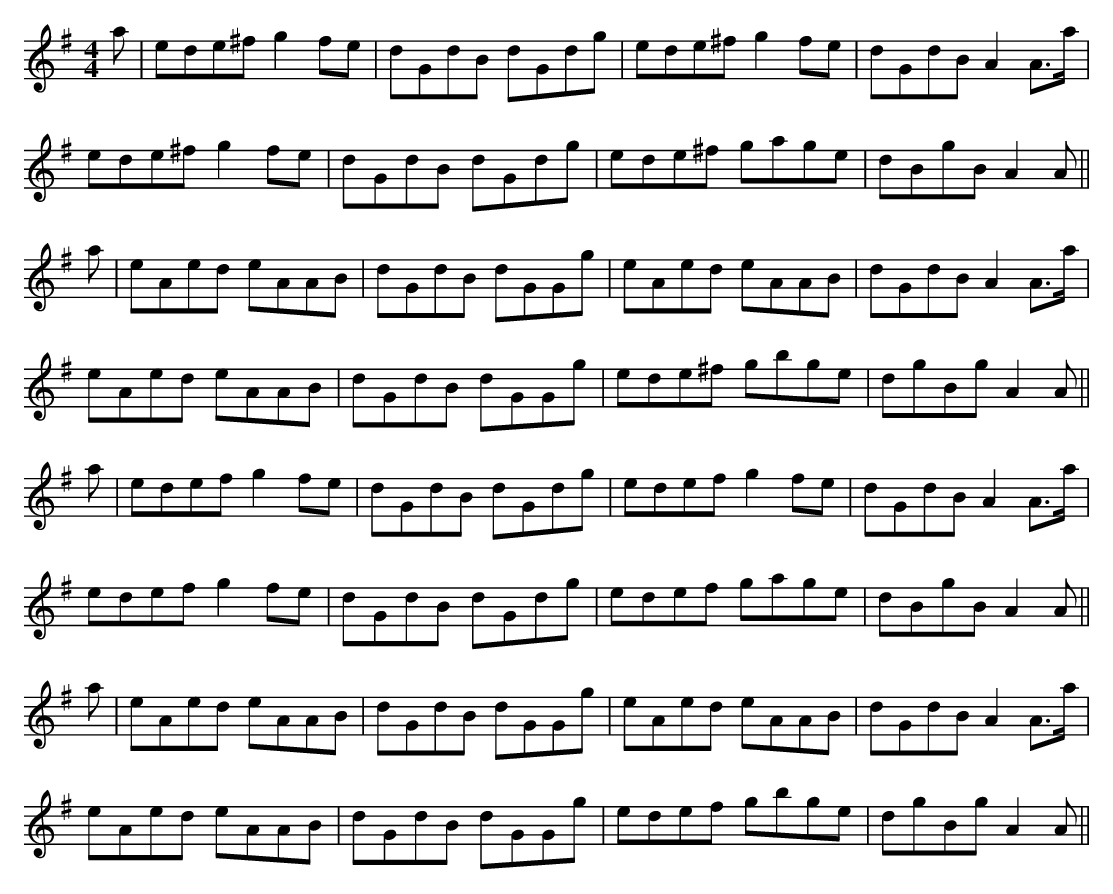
X:1
M:4/4
K:Ador
a|ede^f g2fe|dGdB dGdg|ede^f g2 fe|dGdB A2 A>a|
ede^f g2fe|dGdB dGdg|ede^f gage|dBgB A2A||
a|eAed eAAB|dGdB dGGg|eAed eAAB|dGdB A2 A>a|
eAed eAAB|dGdB dGGg|ede^f gbge|dgBg A2A||
a|edef g2fe|dGdB dGdg|edef g2 fe|dGdB A2 A>a|
edef g2fe|dGdB dGdg|edef gage|dBgB A2A||
a|eAed eAAB|dGdB dGGg|eAed eAAB|dGdB A2 A>a|
eAed eAAB|dGdB dGGg|edef gbge|dgBg A2A||
